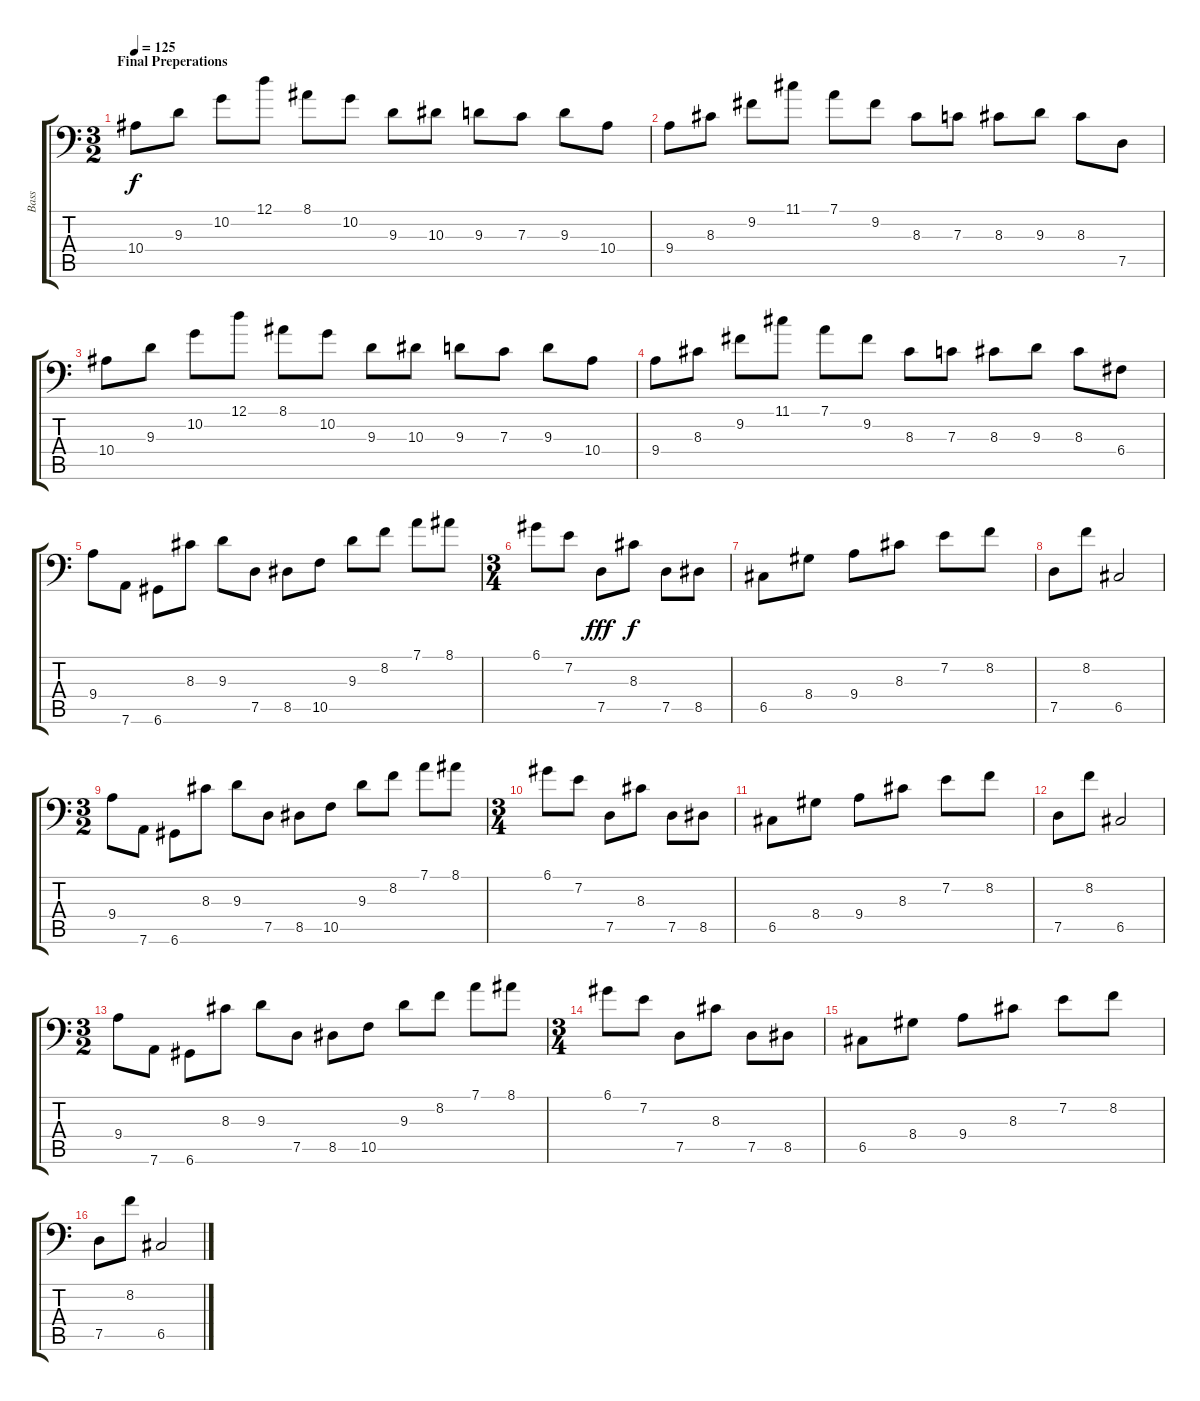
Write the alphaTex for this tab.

\track ("Bass" "Bass") {instrument fretlessbass}
\staff {score tabs}
\tuning (D3 A2 F2 C2 G1 D1) {hide}
\ts (3 2)
\section ("" "Final Preperations")
\tempo 125
\clef f4
\ks c
10.4.8{dy f} 9.3.8 10.2.8 12.1.8 8.1.8 10.2.8 9.3.8 10.3.8 9.3.8 7.3.8 9.3.8 10.4.8 |
9.4.8 8.3.8 9.2.8 11.1.8 7.1.8 9.2.8 8.3.8 7.3.8 8.3.8 9.3.8 8.3.8 7.5.8 |
10.4.8 9.3.8 10.2.8 12.1.8 8.1.8 10.2.8 9.3.8 10.3.8 9.3.8 7.3.8 9.3.8 10.4.8 |
9.4.8 8.3.8 9.2.8 11.1.8 7.1.8 9.2.8 8.3.8 7.3.8 8.3.8 9.3.8 8.3.8 6.4.8 |
9.4.8 7.6.8 6.6.8 8.3.8 9.3.8 7.5.8 8.5.8 10.5.8 9.3.8 8.2.8 7.1.8 8.1.8 |
\ts (3 4)
6.1.8 7.2.8 7.5.8{dy fff} 8.3.8{dy f} 7.5.8 8.5.8 |
6.5.8 8.4.8 9.4.8 8.3.8 7.2.8 8.2.8 |
7.5.8 8.2.8 6.5.2 |
\ts (3 2)
9.4.8 7.6.8 6.6.8 8.3.8 9.3.8 7.5.8 8.5.8 10.5.8 9.3.8 8.2.8 7.1.8 8.1.8 |
\ts (3 4)
6.1.8 7.2.8 7.5.8 8.3.8 7.5.8 8.5.8 |
6.5.8 8.4.8 9.4.8 8.3.8 7.2.8 8.2.8 |
7.5.8 8.2.8 6.5.2 |
\ts (3 2)
9.4.8 7.6.8 6.6.8 8.3.8 9.3.8 7.5.8 8.5.8 10.5.8 9.3.8 8.2.8 7.1.8 8.1.8 |
\ts (3 4)
6.1.8 7.2.8 7.5.8 8.3.8 7.5.8 8.5.8 |
6.5.8 8.4.8 9.4.8 8.3.8 7.2.8 8.2.8 |
\section ("" "")
7.5.8 8.2.8 6.5.2
